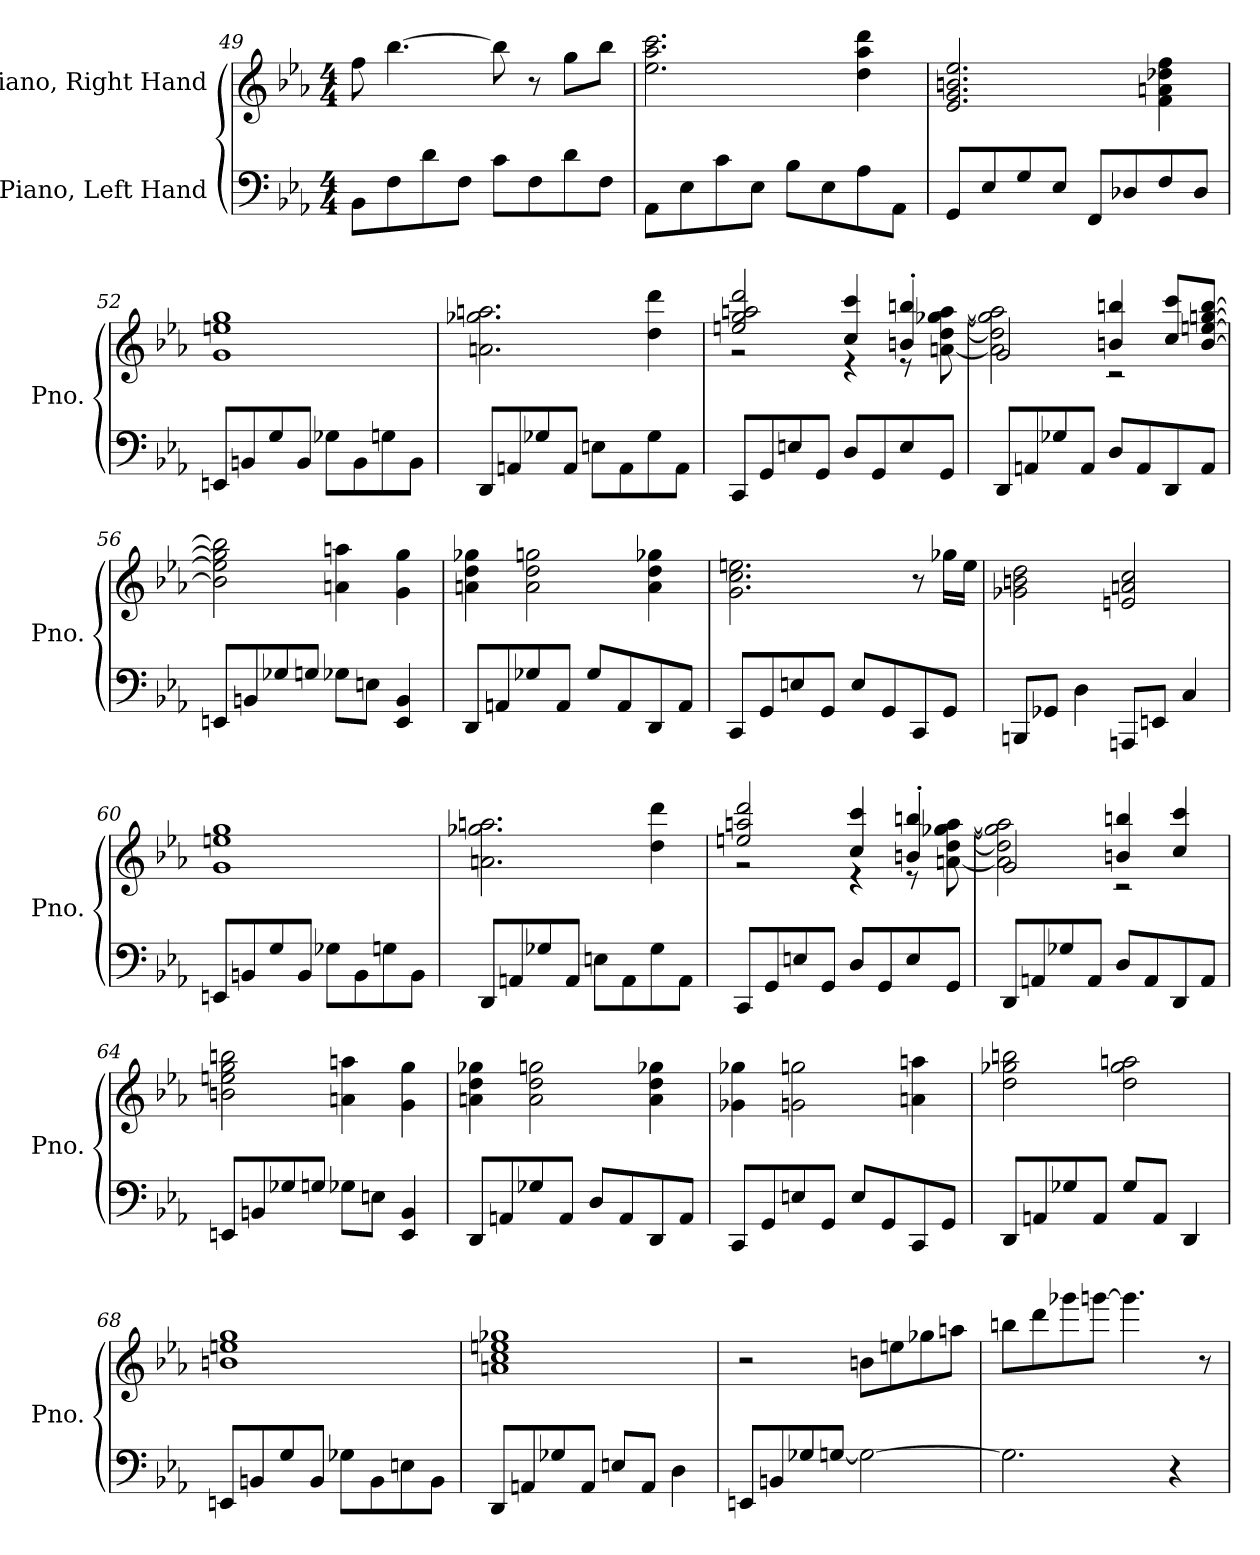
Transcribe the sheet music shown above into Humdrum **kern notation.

**kern	**kern
*part2	*part1
*staff2	*staff1
*I"Piano, Left Hand	*I"Piano, Right Hand
*I'Pno.	*I'Pno.
*clefF4	*clefG2
*k[b-e-a-]	*k[b-e-a-]
*M4/4	*M4/4
=49	=49
8BB-\L	8ff\
8F\	[4.bb-\
8d\	.
8F\J	.
8c\L	8bb-\]
8F\	8r
8d\	8gg\L
8F\J	8bb-\J
=50	=50
8AA-\L	2.ee-\ 2.aa-\ 2.ccc\
8E-\	.
8c\	.
8E-\J	.
8B-\L	.
8E-\	.
8A-\	4dd\ 4aa-\ 4ddd\
8AA-\J	.
=51	=51
8GG/L	2.e-/ 2.g/ 2.bn/ 2.ee-/
8E-/	.
8G/	.
8E-/J	.
8FF/L	.
8D-X/	.
8F/	4f\ 4an\ 4dd-X\ 4ff\
8D-/J	.
!!LO:LB:g=z
=52	=52
8EEn/L	1g 1een 1gg
8BBn/	.
8G/	.
8BB/J	.
8G-X\L	.
8BB\	.
8Gn\	.
8BB\J	.
=53	=53
8DD/L	2.an\ 2.gg-X\ 2.aan\
8AAn/	.
8G-X/	.
8AA/J	.
8En\L	.
8AA\	.
8G-\	4dd\ 4ddd\
8AA\J	.
=54	=54
*	*^
8CC/L	2een/ 2gg/ 2aan/ 2ddd/	2r
8GG/	.	.
8En/	.	.
8GG/J	.	.
8D/L	4cc/ 4ccc/	4r
8GG/	.	.
8E/	4bn/' 4bbn/'	8r
8GG/J	.	[8an\ [8dd\ [8gg-X\ [8aa\
!!LO:PB:g=z	!!
=55	=55	=55
8DD/L	2g/	2a\] 2dd\] 2gg-\] 2aa\]
8AAn/	.	.
8G-X/	.	.
8AA/J	.	.
8D/L	4bn/ 4bbn/	2r
8AA/	.	.
8DD/	8cc/ 8ccc/L	.
8AA/J	[8b/ [8een/ [8ggn/ [8bb/J	.
*	*v	*v
=56	=56
8EEn/L	2b\] 2ee\] 2gg\] 2bb\]
8BBn/	.
8G-X/	.
8Gn/J	.
8G-X\L	4an\ 4aan\
8En\J	.
4EE/ 4BB/	4g\ 4gg\
=57	=57
8DD/L	4an\ 4dd\ 4gg-X\
8AAn/	.
8G-X/	2a\ 2dd\ 2ggn\
8AA/J	.
8G-/L	.
8AA/	.
8DD/	4a\ 4dd\ 4gg-X\
8AA/J	.
=58	=58
8CC/L	2.g\ 2.cc\ 2.een\
8GG/	.
8En/	.
8GG/J	.
8E/L	.
8GG/	.
8CC/	8r
8GG/J	16gg-X\LL
.	16ee\JJ
!!LO:LB:g=z
=59	=59
8BBBn/L	2g-X\ 2bn\ 2dd\
8GG-X/J	.
4D\	.
8AAAn/L	2en/ 2an/ 2cc/
8EEn/J	.
4C/	.
=60	=60
8EEn/L	1g 1een 1gg
8BBn/	.
8G/	.
8BB/J	.
8G-X\L	.
8BB\	.
8Gn\	.
8BB\J	.
=61	=61
8DD/L	2.an\ 2.gg-X\ 2.aan\
8AAn/	.
8G-X/	.
8AA/J	.
8En\L	.
8AA\	.
8G-\	4dd\ 4ddd\
8AA\J	.
=62	=62
*	*^
8CC/L	2een/ 2aan/ 2ddd/	2r
8GG/	.	.
8En/	.	.
8GG/J	.	.
8D/L	4cc/ 4ccc/	4r
8GG/	.	.
8E/	4bn/' 4bbn/'	8r
8GG/J	.	[8an\ [8dd\ [8gg-X\ [8aa\
!!LO:LB:g=z	!!
=63	=63	=63
8DD/L	2g/	2a\] 2dd\] 2gg-\] 2aa\]
8AAn/	.	.
8G-X/	.	.
8AA/J	.	.
8D/L	4bn/ 4bbn/	2r
8AA/	.	.
8DD/	4cc/ 4ccc/	.
8AA/J	.	.
*	*v	*v
=64	=64
8EEn/L	2bn\ 2een\ 2gg\ 2bbn\
8BBn/	.
8G-X/	.
8Gn/J	.
8G-X\L	4an\ 4aan\
8En\J	.
4EE/ 4BB/	4g\ 4gg\
=65	=65
8DD/L	4an\ 4dd\ 4gg-X\
8AAn/	.
8G-X/	2a\ 2dd\ 2ggn\
8AA/J	.
8D/L	.
8AA/	.
8DD/	4a\ 4dd\ 4gg-X\
8AA/J	.
=66	=66
8CC/L	4g-X\ 4gg-X\
8GG/	.
8En/	2gn\ 2ggn\
8GG/J	.
8E/L	.
8GG/	.
8CC/	4an\ 4aan\
8GG/J	.
!!LO:LB:g=z
=67	=67
8DD/L	2dd\ 2gg-X\ 2bbn\
8AAn/	.
8G-X/	.
8AA/J	.
8G-/L	2dd\ 2gg-\ 2aan\
8AA/J	.
4DD/	.
=68	=68
8EEn/L	1bn 1een 1gg
8BBn/	.
8G/	.
8BB/J	.
8G-X\L	.
8BB\	.
8En\	.
8BB\J	.
=69	=69
8DD/L	1an 1cc 1een 1gg-X
8AAn/	.
8G-X/	.
8AA/J	.
8En/L	.
8AA/J	.
4D\	.
!!LO:LB:g=z
=70	=70
8EEn/L	2r
8BBn/	.
8G-X/	.
[8Gn/J	.
2G\_	8bn\L
.	8een\
.	8gg-X\
.	8aan\J
=71	=71
2.G\]	8bbn\L
.	8ddd\
.	8ggg-X\
.	[8gggn\J
.	4.ggg\]
4r	.
.	8r
=	=
*-	*-
